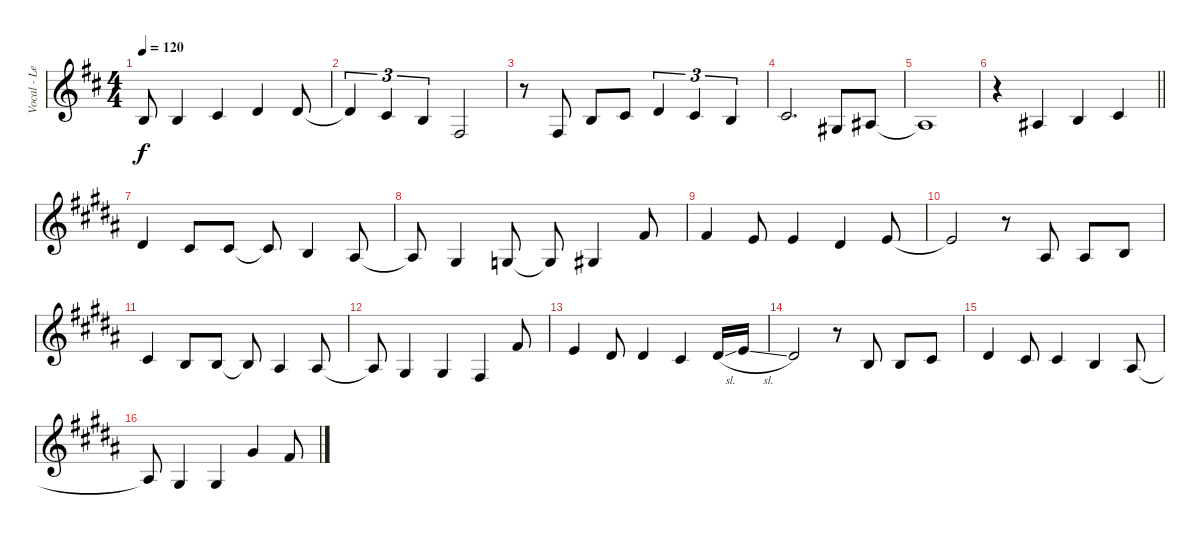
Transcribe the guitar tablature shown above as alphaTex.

\track ("Vocal - Lee Hong Gi" "Vocal - Le") {instrument sopranosax}
\staff {score}
\tuning (E4 B3 G3 D3 A2 E2) {hide}
\ts (4 4)
\tempo 120
\clef g2
\ks bminor
0.2{t}.8{dy f} 0.2.4 2.2.4 3.2.4 3.2.8 |
3.2{t}.4{tu (3 2)} 2.2.4{tu (3 2)} 0.2.4{tu (3 2)} 4.4.2 |
r.8 4.4.8 0.2.8 2.2.8 3.2.4{tu (3 2)} 2.2.4{tu (3 2)} 0.2.4{tu (3 2)} |
2.2.2{d} 1.3.8 3.3.8 |
3.3{t}.1 |
\barLineRight lightlight
r.4 3.3.4 0.2.4 2.2.4 |
\ks g#minor
4.2.4 2.2.8 2.2.8 2.2{t}.8 0.2.4 3.3.8 |
3.3{t}.8 1.3.4 0.3.8 0.3{t}.8 1.3.4 2.1.8 |
2.1.4 0.1.8 0.1.4 4.2.4 0.1.8 |
0.1{t}.2 r.8 3.3.8 3.3.8 0.2.8 |
2.2.4 0.2.8 0.2.8 0.2{t}.8 3.3.4 3.3.8 |
3.3{t}.8 1.3.4 1.3.4 4.4.4 2.1.8 |
0.1.4 4.2.8 4.2.4 2.2.4 4.2{sl}.16 5.2{sl}.16 |
4.2.2 r.8 0.2.8 0.2.8 2.2.8 |
4.2.4 2.2.8 2.2.4 0.2.4 3.3.8 |
3.3{t}.8 1.3.4 1.3.4 4.1.4 2.1.8
